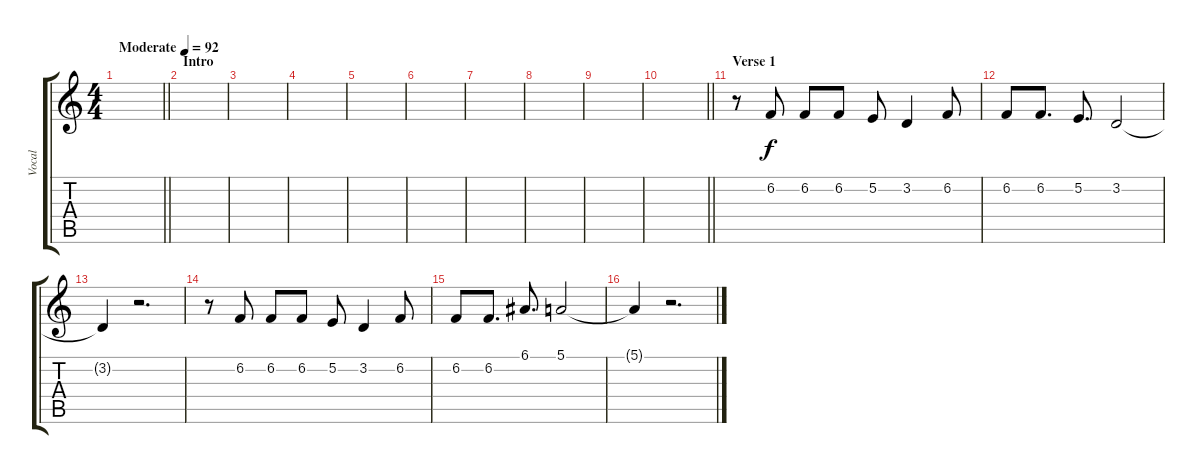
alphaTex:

\track ("Vocal" "Vocal") {instrument violin}
\staff {score tabs}
\tuning (E4 B3 G3 D3 A2 D2) {hide}
\ts (4 4)
\tempo (92 "Moderate")
\clef g2
\barLineRight lightlight
\ks c
|
\section ("" "Intro")
|
|
|
|
|
|
|
|
\barLineRight lightlight
|
\section ("" "Verse 1")
r.8 6.2.8 6.2.8 6.2.8 5.2.8 3.2.4 6.2.8 |
6.2.8 6.2.8{d} 5.2.8{d} 3.2.2 |
3.2{t}.4 r.2{d} |
r.8 6.2.8 6.2.8 6.2.8 5.2.8 3.2.4 6.2.8 |
6.2.8 6.2.8{d} 6.1.8{d} 5.1.2 |
5.1{t}.4 r.2{d}
